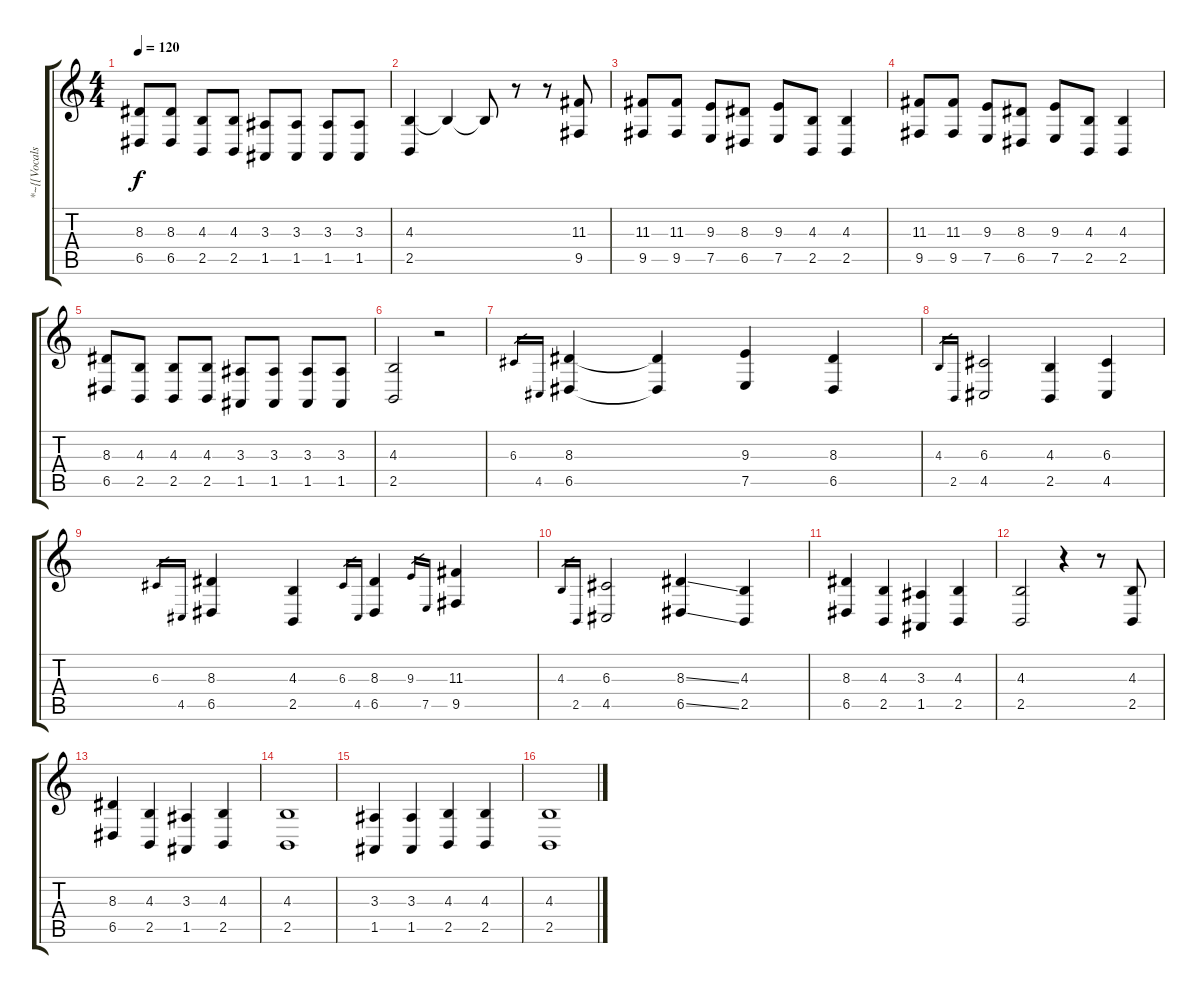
\track ("*~{[Vocals   - Tabbed by Peter B.]}~*" "*~{[Vocals") {instrument tenorsax}
\staff {score tabs}
\tuning (E4 B3 G3 D3 A2 E2) {hide}
\ts (4 4)
\tempo 120
\clef g2
\ks c
(8.3 6.5).8{dy f} (8.3 6.5).8 (4.3 2.5).8 (4.3 2.5).8 (3.3 1.5).8 (3.3 1.5).8 (3.3 1.5).8 (3.3 1.5).8 |
(4.3 2.5).4 4.3{t}.4 4.3{t}.8 r.8 r.8 (11.3 9.5).8 |
(11.3 9.5).8 (11.3 9.5).8 (9.3 7.5).8 (8.3 6.5).8 (9.3 7.5).8 (4.3 2.5).8 (4.3 2.5).4 |
(11.3 9.5).8 (11.3 9.5).8 (9.3 7.5).8 (8.3 6.5).8 (9.3 7.5).8 (4.3 2.5).8 (4.3 2.5).4 |
(8.3 6.5).8 (4.3 2.5).8 (4.3 2.5).8 (4.3 2.5).8 (3.3 1.5).8 (3.3 1.5).8 (3.3 1.5).8 (3.3 1.5).8 |
(4.3 2.5).2 r.2 |
6.3.16{gr} 4.5.16{gr} (8.3 6.5).4 (8.3{t} 6.5{t}).4 (9.3 7.5).4 (8.3 6.5).4 |
4.3.16{gr} 2.5.16{gr} (6.3 4.5).2 (4.3 2.5).4 (6.3 4.5).4 |
6.3.16{gr} 4.5.16{gr} (8.3 6.5).4 (4.3 2.5).4 6.3.16{gr} 4.5.16{gr} (8.3 6.5).4 9.3.16{gr} 7.5.16{gr} (11.3 9.5).4 |
4.3.16{gr} 2.5.16{gr} (6.3 4.5).2 (8.3{ss} 6.5{ss}).4 (4.3 2.5).4 |
(8.3 6.5).4 (4.3 2.5).4 (3.3 1.5).4 (4.3 2.5).4 |
(4.3 2.5).2 r.4 r.8 (4.3 2.5).8 |
(8.3 6.5).4 (4.3 2.5).4 (3.3 1.5).4 (4.3 2.5).4 |
(4.3 2.5).1 |
(3.3 1.5).4 (3.3 1.5).4 (4.3 2.5).4 (4.3 2.5).4 |
(4.3 2.5).1
